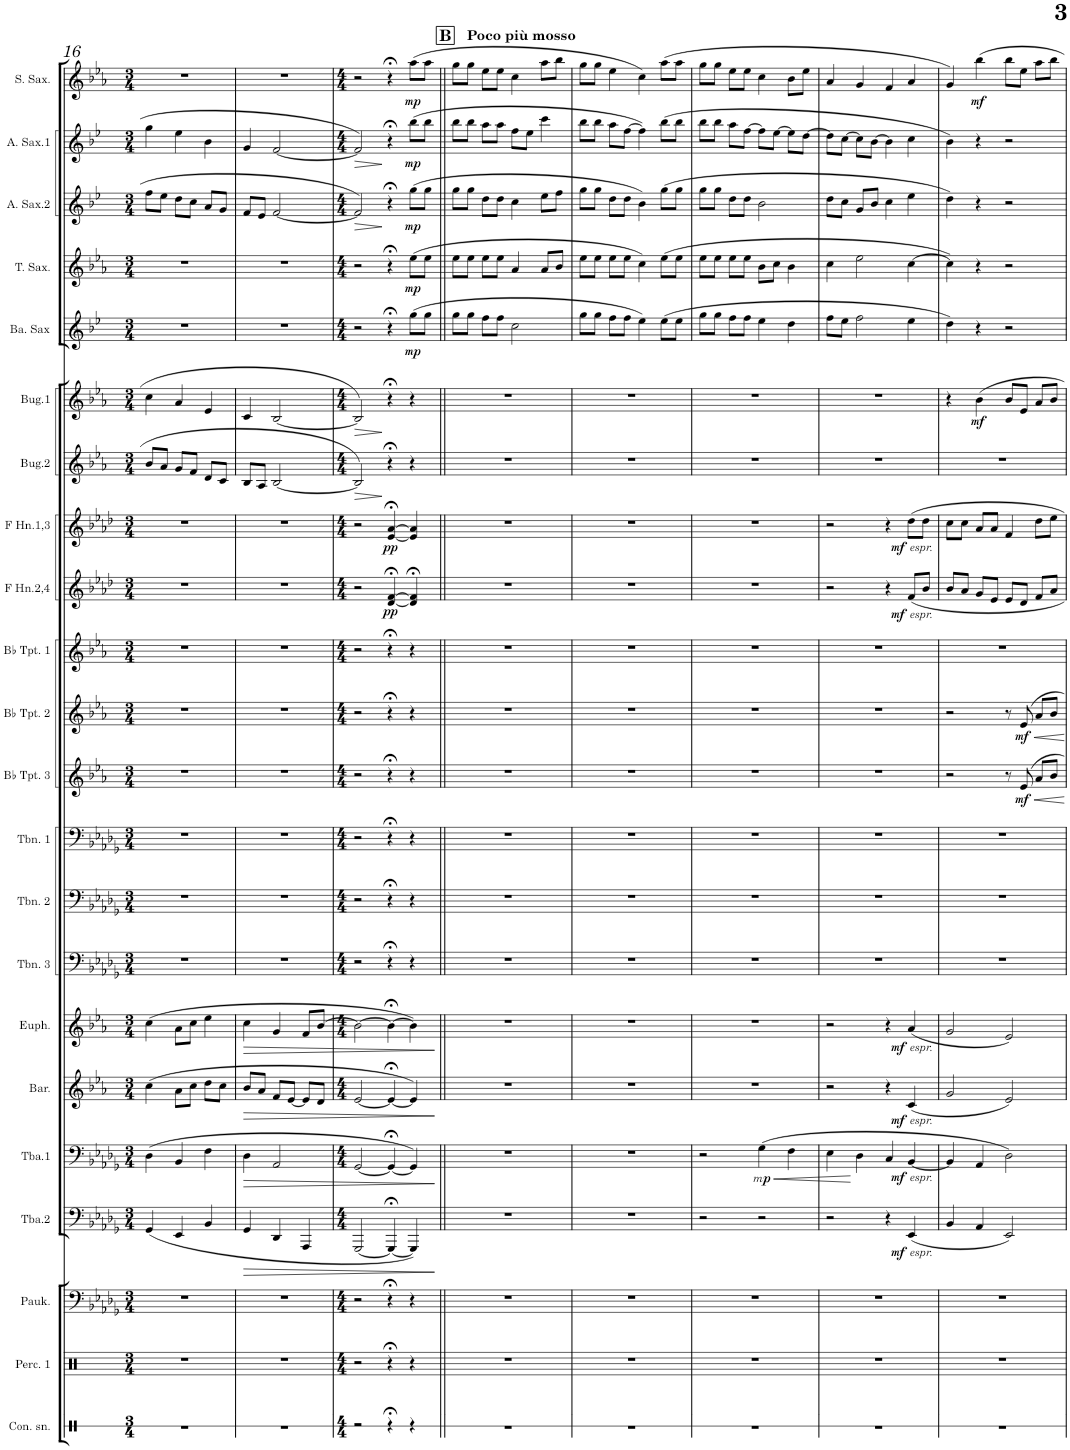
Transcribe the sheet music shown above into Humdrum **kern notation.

**kern	**kern	**kern	**kern	**dynam	**kern	**dynam	**kern	**dynam	**kern	**dynam	**kern	**dynam	**kern	**dynam	**kern	**kern	**kern	**kern	**dynam	**kern	**dynam	**kern	**kern	**dynam	**kern	**dynam	**kern	**dynam	**kern	**dynam	**kern	**dynam	**kern	**dynam	**kern	**dynam	**kern	**dynam	**kern	**dynam
*part24	*part23	*part22	*part21	*part21	*part20	*part20	*part19	*part19	*part18	*part18	*part17	*part17	*part16	*part16	*part15	*part14	*part13	*part12	*part12	*part11	*part11	*part10	*part9	*part9	*part8	*part8	*part7	*part7	*part6	*part6	*part5	*part5	*part4	*part4	*part3	*part3	*part2	*part2	*part1	*part1
*staff24	*staff23	*staff22	*staff21	*staff21	*staff20	*staff20	*staff19	*staff19	*staff18	*staff18	*staff17	*staff17	*staff16	*staff16	*staff15	*staff14	*staff13	*staff12	*staff12	*staff11	*staff11	*staff10	*staff9	*staff9	*staff8	*staff8	*staff7	*staff7	*staff6	*staff6	*staff5	*staff5	*staff4	*staff4	*staff3	*staff3	*staff2	*staff2	*staff1	*staff1
*I"Percussion 2	*I"Percussion 1	*I"Pauken	*I"Tuba in Bb	*	*I"Tuba 2	*	*I"Tuba in Eb	*	*I"Tuba 1	*	*I"Bariton	*	*I"Euphonium	*	*I"Trombone 3	*I"Trombone 2	*I"Trombone 1	*I"Trompet in Bb 3	*	*I"Trompet in Bb 2	*	*I"Trompet in Bb 1	*I"Hoorn in F 2,4	*	*I"Hoorn in F 1,3	*	*I"Bugel 2	*	*I"Bugel 1	*	*I"Bariton-saxofoon	*	*I"Tenor-saxofoon	*	*I"Alt-saxofoon 2	*	*I"Alt-saxofoon 1	*	*I"Sopraan-saxofoon	*
*I'Perc. 2	*I'Perc. 1	*I'Pauk.	*	*	*I'Tba.2	*	*	*	*I'Tba.1	*	*I'Bar.	*	*I'Euph.	*	*I'Tbn. 3	*I'Tbn. 2	*I'Tbn. 1	*	*	*	*	*	*	*	*	*	*I'Bug.2	*	*I'Bug.1	*	*I'Ba. Sax	*	*I'T. Sax.	*	*I'A. Sax.2	*	*I'A. Sax.1	*	*I'S. Sax.	*
!!LO:PB:g=z
*clefX	*clefX	*clefF4	*clefG2	*	*clefF4	*	*clefF4	*	*clefF4	*	*clefG2	*	*clefG2	*	*clefF4	*clefF4	*clefF4	*clefG2	*	*clefG2	*	*clefG2	*clefG2	*	*clefG2	*	*clefG2	*	*clefG2	*	*clefG2	*	*clefG2	*	*clefG2	*	*clefG2	*	*clefG2	*
*	*	*	*Trd15c26	*	*	*	*	*	*	*	*Trd8c14	*	*Trd8c14	*	*	*	*	*Trd1c2	*	*Trd1c2	*	*Trd1c2	*Trd4c7	*	*Trd4c7	*	*Trd1c2	*	*Trd1c2	*	*Trd12c21	*	*Trd8c14	*	*Trd5c9	*	*Trd5c9	*	*Trd1c2	*
*k[]	*k[]	*k[b-e-a-d-g-]	*k[b-e-a-]	*	*k[b-e-a-d-g-]	*	*k[b-e-a-d-g-]	*	*k[b-e-a-d-g-]	*	*k[b-e-a-]	*	*k[b-e-a-]	*	*k[b-e-a-d-g-]	*k[b-e-a-d-g-]	*k[b-e-a-d-g-]	*k[b-e-a-]	*	*k[b-e-a-]	*	*k[b-e-a-]	*k[b-e-a-d-]	*	*k[b-e-a-d-]	*	*k[b-e-a-]	*	*k[b-e-a-]	*	*k[b-e-]	*	*k[b-e-a-]	*	*k[b-e-]	*	*k[b-e-]	*	*k[b-e-a-]	*
*M3/4	*M3/4	*M3/4	*M3/4	*	*M3/4	*	*M3/4	*	*M3/4	*	*M3/4	*	*M3/4	*	*M3/4	*M3/4	*M3/4	*M3/4	*	*M3/4	*	*M3/4	*M3/4	*	*M3/4	*	*M3/4	*	*M3/4	*	*M3/4	*	*M3/4	*	*M3/4	*	*M3/4	*	*M3/4	*
=16	=16	=16	=16	=16	=16	=16	=16	=16	=16	=16	=16	=16	=16	=16	=16	=16	=16	=16	=16	=16	=16	=16	=16	=16	=16	=16	=16	=16	=16	=16	=16	=16	=16	=16	=16	=16	=16	=16	=16	=16
2.r	2.r	2.r	(4a-	.	(4GG-/	.	(4D-	.	(4D-\	.	(4cc\	.	(4cc\	.	2.r	2.r	2.r	2.r	.	2.r	.	2.r	2.r	.	2.r	.	8b-/L	.	4cc\	.	2.r	.	2.r	.	8ff\L	.	4gg\	.	2.r	.
.	.	.	.	.	.	.	.	.	.	.	.	.	.	.	.	.	.	.	.	.	.	.	.	.	.	.	8a-/J	.	.	.	.	.	.	.	8ee-\J	.	.	.	.	.
.	.	.	4f	.	4EE-/	.	4BB-	.	4BB-/	.	8a-\L	.	8a-\L	.	.	.	.	.	.	.	.	.	.	.	.	.	8g/L	.	4a-/	.	.	.	.	.	8dd\L	.	4ee-\	.	.	.
.	.	.	.	.	.	.	.	.	.	.	8cc\J	.	8cc\J	.	.	.	.	.	.	.	.	.	.	.	.	.	8f/J	.	.	.	.	.	.	.	8cc\J	.	.	.	.	.
.	.	.	4cc	.	4BB-/	.	4F	.	4F\	.	8dd\L	.	4ee-\	.	.	.	.	.	.	.	.	.	.	.	.	.	8d/L	.	4e-/	.	.	.	.	.	8a/L	.	4b-\	.	.	.
.	.	.	.	.	.	.	.	.	.	.	8cc\J	.	.	.	.	.	.	.	.	.	.	.	.	.	.	.	8c/J	.	.	.	.	.	.	.	8g/J	.	.	.	.	.
=17	=17	=17	=17	=17	=17	=17	=17	=17	=17	=17	=17	=17	=17	=17	=17	=17	=17	=17	=17	=17	=17	=17	=17	=17	=17	=17	=17	=17	=17	=17	=17	=17	=17	=17	=17	=17	=17	=17	=17	=17
!	!	!	!	!LO:HP:b	!	!LO:HP:b	!	!LO:HP:b	!	!LO:HP:b	!	!LO:HP:b	!	!LO:HP:b	!	!	!	!	!	!	!	!	!	!	!	!	!	!	!	!	!	!	!	!	!	!	!	!	!	!
2.r	2.r	2.r	4a-	>	4GG-/	>	4D-	>	4D-\	>	8b-/L	>	4cc\	>	2.r	2.r	2.r	2.r	.	2.r	.	2.r	2.r	.	2.r	.	8B-/L	.	4c/	.	2.r	.	2.r	.	8f/L	.	4g/	.	2.r	.
.	.	.	.	.	.	.	.	.	.	.	8a-/J	.	.	.	.	.	.	.	.	.	.	.	.	.	.	.	8A-/J	.	.	.	.	.	.	.	8e-/J	.	.	.	.	.
.	.	.	4e-	.	4DD-/	.	2AA-	.	2AA-/	.	8f/L	.	4g/	.	.	.	.	.	.	.	.	.	.	.	.	.	[2B-/	.	[2B-/	.	.	.	.	.	[2f/	.	[2f/	.	.	.
.	.	.	.	.	.	.	.	.	.	.	[8e-/J	.	.	.	.	.	.	.	.	.	.	.	.	.	.	.	.	.	.	.	.	.	.	.	.	.	.	.	.	.
.	.	.	4B-	.	4AAA-/	.	.	.	.	.	8e-/L]	.	8f/L	.	.	.	.	.	.	.	.	.	.	.	.	.	.	.	.	.	.	.	.	.	.	.	.	.	.	.
.	.	.	.	.	.	.	.	.	.	.	8d/J	.	[8b-/J	.	.	.	.	.	.	.	.	.	.	.	.	.	.	.	.	.	.	.	.	.	.	.	.	.	.	.
=18	=18	=18	=18	=18	=18	=18	=18	=18	=18	=18	=18	=18	=18	=18	=18	=18	=18	=18	=18	=18	=18	=18	=18	=18	=18	=18	=18	=18	=18	=18	=18	=18	=18	=18	=18	=18	=18	=18	=18	=18
*M4/4	*M4/4	*M4/4	*M4/4	*	*M4/4	*	*M4/4	*	*M4/4	*	*M4/4	*	*M4/4	*	*M4/4	*M4/4	*M4/4	*M4/4	*	*M4/4	*	*M4/4	*M4/4	*	*M4/4	*	*M4/4	*	*M4/4	*	*M4/4	*	*M4/4	*	*M4/4	*	*M4/4	*	*M4/4	*
!	!	!	!	!	!	!	!	!	!	!	!	!	!	!	!	!	!	!	!	!	!	!	!	!	!	!	!	!LO:HP:b	!	!LO:HP:b	!	!	!	!	!	!LO:HP:b	!	!LO:HP:b	!	!
2r	2r	2r	1A-)	.	[2GGG-/	.	[2GG-	.	[2GG-/	.	[2e-/	.	2b-\_	.	2r	2r	2r	2r	.	2r	.	2r	2r	.	2r	.	2B-/]	>	2B-/]	>	2r	.	2r	.	2f/]	>	2f/]	>	2r	.
!	!	!	!	!	!	!	!	!	!	!	!	!	!	!	!	!	!	!	!	!	!	!	!	!LO:DY:b	!	!LO:DY:b	!	!	!	!	!	!	!	!	!	!	!	!	!	!
4r;<	4r;<	4r;<	.	.	4GGG-;</_	.	4GG-;<_	.	4GG-;</_	.	4e-;</_	.	4b-;<\_	.	4r;<	4r;<	4r;<	4r;<	.	4r;<	.	4r;<	[4d-/;< [4f/;<	pp	[4e-/;< [4a-/;<	pp	4r;<	]	4r;<	]	4r;<	.	4r;<	.	4r;<	]	4r;<	]	4r;<	.
!	!	!	!	!	!	!	!	!	!	!	!	!	!	!	!	!	!	!	!	!	!	!	!	!	!	!	!	!	!	!	!	!LO:DY:b	!	!LO:DY:b	!	!LO:DY:b	!	!LO:DY:b	!	!LO:DY:b
4r	4r	4r	.	.	4GGG-/])	.	4GG-])	.	4GG-/])	.	4e-/])	.	4b-\])	.	4r	4r	4r	4r	.	4r	.	4r	4d-/];< 4f/];<	.	4e-/] 4a-/]	.	4r	.	4r	.	(8gg\L	mp	(8ee-\L	mp	(8gg\L	mp	(8bb-\L	mp	(8aa-\L	mp
.	.	.	.	.	.	.	.	.	.	.	.	.	.	.	.	.	.	.	.	.	.	.	.	.	.	.	.	.	.	.	8gg\J	.	8ee-\J	.	8gg\J	.	8bb-\J	.	8aa-\J	.
.	.	.	.	]	.	]	.	]	.	]	.	]	.	]	.	.	.	.	.	.	.	.	.	.	.	.	.	.	.	.	.	.	.	.	.	.	.	.	.	.
=19||	=19||	=19||	=19||	=19||	=19||	=19||	=19||	=19||	=19||	=19||	=19||	=19||	=19||	=19||	=19||	=19||	=19||	=19||	=19||	=19||	=19||	=19||	=19||	=19||	=19||	=19||	=19||	=19||	=19||	=19||	=19||	=19||	=19||	=19||	=19||	=19||	=19||	=19||	=19||	=19||
!!LO:REH:place=s1:a:B:cj:fs=14:t=B
!	!	!	!	!	!	!	!	!	!	!	!	!	!	!	!	!	!	!	!	!	!	!	!	!	!	!	!	!	!	!	!	!	!	!	!	!	!	!	!LO:TX:a:B:t=Poco più mosso	!
1r	1r	1r	1r	.	1r	.	1r	.	1r	.	1r	.	1r	.	1r	1r	1r	1r	.	1r	.	1r	1r	.	1r	.	1r	.	1r	.	8gg\L	.	8ee-\L	.	8gg\L	.	8bb-\L	.	8gg\L	.
.	.	.	.	.	.	.	.	.	.	.	.	.	.	.	.	.	.	.	.	.	.	.	.	.	.	.	.	.	.	.	8gg\J	.	8ee-\J	.	8gg\J	.	8bb-\J	.	8gg\J	.
.	.	.	.	.	.	.	.	.	.	.	.	.	.	.	.	.	.	.	.	.	.	.	.	.	.	.	.	.	.	.	8ff\L	.	8ee-\L	.	8dd\L	.	8aa\L	.	8ee-\L	.
.	.	.	.	.	.	.	.	.	.	.	.	.	.	.	.	.	.	.	.	.	.	.	.	.	.	.	.	.	.	.	8ff\J	.	8ee-\J	.	8dd\J	.	8aa\J	.	8ee-\J	.
.	.	.	.	.	.	.	.	.	.	.	.	.	.	.	.	.	.	.	.	.	.	.	.	.	.	.	.	.	.	.	2cc\	.	4a-/	.	4cc\	.	8ff\L	.	4cc\	.
.	.	.	.	.	.	.	.	.	.	.	.	.	.	.	.	.	.	.	.	.	.	.	.	.	.	.	.	.	.	.	.	.	.	.	.	.	8ee-\J	.	.	.
.	.	.	.	.	.	.	.	.	.	.	.	.	.	.	.	.	.	.	.	.	.	.	.	.	.	.	.	.	.	.	.	.	8a-/L	.	8ee-\L	.	4ccc\	.	8aa-\L	.
.	.	.	.	.	.	.	.	.	.	.	.	.	.	.	.	.	.	.	.	.	.	.	.	.	.	.	.	.	.	.	.	.	8b-/J	.	8ff\J	.	.	.	8bb-\J	.
=20	=20	=20	=20	=20	=20	=20	=20	=20	=20	=20	=20	=20	=20	=20	=20	=20	=20	=20	=20	=20	=20	=20	=20	=20	=20	=20	=20	=20	=20	=20	=20	=20	=20	=20	=20	=20	=20	=20	=20	=20
1r	1r	1r	1r	.	1r	.	1r	.	1r	.	1r	.	1r	.	1r	1r	1r	1r	.	1r	.	1r	1r	.	1r	.	1r	.	1r	.	8gg\L	.	8ee-\L	.	8gg\L	.	8bb-\L	.	8gg\L	.
.	.	.	.	.	.	.	.	.	.	.	.	.	.	.	.	.	.	.	.	.	.	.	.	.	.	.	.	.	.	.	8gg\J	.	8ee-\J	.	8gg\J	.	8bb-\J	.	8gg\J	.
.	.	.	.	.	.	.	.	.	.	.	.	.	.	.	.	.	.	.	.	.	.	.	.	.	.	.	.	.	.	.	8ff\L	.	8ee-\L	.	8dd\L	.	8aa\L	.	4ee-\	.
.	.	.	.	.	.	.	.	.	.	.	.	.	.	.	.	.	.	.	.	.	.	.	.	.	.	.	.	.	.	.	8ff\J	.	8ee-\J	.	8dd\J	.	[8ff\J	.	.	.
.	.	.	.	.	.	.	.	.	.	.	.	.	.	.	.	.	.	.	.	.	.	.	.	.	.	.	.	.	.	.	4ee-\)	.	4cc\)	.	4b-\)	.	4ff\])	.	4cc\)	.
.	.	.	.	.	.	.	.	.	.	.	.	.	.	.	.	.	.	.	.	.	.	.	.	.	.	.	.	.	.	.	(8ee-\L	.	(8ee-\L	.	(8gg\L	.	(8bb-\L	.	(8aa-\L	.
.	.	.	.	.	.	.	.	.	.	.	.	.	.	.	.	.	.	.	.	.	.	.	.	.	.	.	.	.	.	.	8ee-\J	.	8ee-\J	.	8gg\J	.	8bb-\J	.	8aa-\J	.
=21	=21	=21	=21	=21	=21	=21	=21	=21	=21	=21	=21	=21	=21	=21	=21	=21	=21	=21	=21	=21	=21	=21	=21	=21	=21	=21	=21	=21	=21	=21	=21	=21	=21	=21	=21	=21	=21	=21	=21	=21
1r	1r	1r	2r	.	2r	.	2r	.	2r	.	1r	.	1r	.	1r	1r	1r	1r	.	1r	.	1r	1r	.	1r	.	1r	.	1r	.	8gg\L	.	8ee-\L	.	8gg\L	.	8bb-\L	.	8gg\L	.
.	.	.	.	.	.	.	.	.	.	.	.	.	.	.	.	.	.	.	.	.	.	.	.	.	.	.	.	.	.	.	8gg\J	.	8ee-\J	.	8gg\J	.	8bb-\J	.	8gg\J	.
.	.	.	.	.	.	.	.	.	.	.	.	.	.	.	.	.	.	.	.	.	.	.	.	.	.	.	.	.	.	.	8ff\L	.	8ee-\L	.	8dd\L	.	8aa\L	.	8ee-\L	.
.	.	.	.	.	.	.	.	.	.	.	.	.	.	.	.	.	.	.	.	.	.	.	.	.	.	.	.	.	.	.	8ff\J	.	8ee-\J	.	8dd\J	.	[8ff\J	.	8ee-\J	.
!	!	!	!	!	!	!	!	!LO:HP:b	!	!LO:HP:b	!	!	!	!	!	!	!	!	!	!	!	!	!	!	!	!	!	!	!	!	!	!	!	!	!	!	!	!	!	!
!	!	!	!	!	!	!	!	!LO:DY:n=1:b	!	!	!	!	!	!	!	!	!	!	!	!	!	!	!	!	!	!	!	!	!	!	!	!	!	!	!	!	!	!	!	!
!	!	!	!	!	!	!	!	!LO:DY:n=2:b	!	!LO:DY:n=1:b	!	!	!	!	!	!	!	!	!	!	!	!	!	!	!	!	!	!	!	!	!	!	!	!	!	!	!	!	!	!
!	!	!	!	!	!	!	!	!	!	!LO:DY:n=2:b	!	!	!	!	!	!	!	!	!	!	!	!	!	!	!	!	!	!	!	!	!	!	!	!	!	!	!	!	!	!
.	.	.	2r	.	2r	.	(4G-	< other-dynamics p	(4G-\	< other-dynamics p	.	.	.	.	.	.	.	.	.	.	.	.	.	.	.	.	.	.	.	.	4ee-\	.	8b-\L	.	2b-\	.	8ff\L]	.	4cc\	.
.	.	.	.	.	.	.	.	.	.	.	.	.	.	.	.	.	.	.	.	.	.	.	.	.	.	.	.	.	.	.	.	.	8cc\J	.	.	.	[8ee-\J	.	.	.
.	.	.	.	.	.	.	4F	.	4F\	.	.	.	.	.	.	.	.	.	.	.	.	.	.	.	.	.	.	.	.	.	4dd\	.	4b-\	.	.	.	8ee-\L]	.	8b-\L	.
.	.	.	.	.	.	.	.	.	.	.	.	.	.	.	.	.	.	.	.	.	.	.	.	.	.	.	.	.	.	.	.	.	.	.	.	.	[8dd\J	.	8ee-\J	.
=22	=22	=22	=22	=22	=22	=22	=22	=22	=22	=22	=22	=22	=22	=22	=22	=22	=22	=22	=22	=22	=22	=22	=22	=22	=22	=22	=22	=22	=22	=22	=22	=22	=22	=22	=22	=22	=22	=22	=22	=22
1r	1r	1r	2r	.	2r	.	4E-	.	4E-\	.	2r	.	2r	.	1r	1r	1r	1r	.	1r	.	1r	2r	.	2r	.	1r	.	1r	.	8ff\L	.	4cc\	.	8dd\L	.	8dd\L]	.	4a-/	.
.	.	.	.	.	.	.	.	.	.	.	.	.	.	.	.	.	.	.	.	.	.	.	.	.	.	.	.	.	.	.	8ee-\J	.	.	.	8cc\J	.	[8cc\J	.	.	.
.	.	.	.	.	.	.	4D-	[	4D-\	[	.	.	.	.	.	.	.	.	.	.	.	.	.	.	.	.	.	.	.	.	2ff\	.	2ee-\	.	8g/L	.	8cc\L]	.	4g/	.
.	.	.	.	.	.	.	.	.	.	.	.	.	.	.	.	.	.	.	.	.	.	.	.	.	.	.	.	.	.	.	.	.	.	.	8b-/J	.	[8b-\J	.	.	.
.	.	.	4r	.	4r	.	4C	.	4C/	.	4r	.	4r	.	.	.	.	.	.	.	.	.	4r	.	4r	.	.	.	.	.	.	.	.	.	4cc\	.	4b-\]	.	4f/	.
!	!	!	!	!LO:DY:b	!	!	!	!	!	!	!	!	!	!	!	!	!	!	!	!	!	!	!	!	!	!	!	!	!	!	!	!	!	!	!	!	!	!	!	!
!	!	!	!	!LO:DY:n=1:b	!	!LO:DY:b	!	!	!	!	!	!	!	!	!	!	!	!	!	!	!	!	!	!	!	!	!	!	!	!	!	!	!	!	!	!	!	!	!	!
!	!	!	!	!	!	!LO:DY:n=1:b	!	!LO:DY:b	!	!	!	!	!	!	!	!	!	!	!	!	!	!	!	!	!	!	!	!	!	!	!	!	!	!	!	!	!	!	!	!
!	!	!	!	!	!	!	!	!LO:DY:n=1:b	!	!LO:DY:b	!	!	!	!	!	!	!	!	!	!	!	!	!	!	!	!	!	!	!	!	!	!	!	!	!	!	!	!	!	!
!	!	!	!	!	!	!	!	!	!	!LO:DY:n=1:b	!	!LO:DY:b	!	!	!	!	!	!	!	!	!	!	!	!	!	!	!	!	!	!	!	!	!	!	!	!	!	!	!	!
!	!	!	!	!	!	!	!	!	!	!	!	!LO:DY:n=1:b	!	!LO:DY:b	!	!	!	!	!	!	!	!	!	!	!	!	!	!	!	!	!	!	!	!	!	!	!	!	!	!
!	!	!	!	!	!	!	!	!	!	!	!	!	!	!LO:DY:n=1:b	!	!	!	!	!	!	!	!	!	!LO:DY:b	!	!	!	!	!	!	!	!	!	!	!	!	!	!	!	!
!	!	!	!	!	!	!	!	!	!	!	!	!	!	!	!	!	!	!	!	!	!	!	!	!LO:DY:n=1:b	!	!LO:DY:b	!	!	!	!	!	!	!	!	!	!	!	!	!	!
!	!	!	!	!	!	!	!	!	!	!	!	!	!	!	!	!	!	!	!	!	!	!	!	!	!	!LO:DY:n=1:b	!	!	!	!	!	!	!	!	!	!	!	!	!	!
.	.	.	(4f	mf other-dynamics	(4EE-/	mf other-dynamics	[4BB-	mf other-dynamics	[4BB-/	mf other-dynamics	(4c/	mf other-dynamics	(4a-/	mf other-dynamics	.	.	.	.	.	.	.	.	8f/L	mf other-dynamics	8dd-\L	mf other-dynamics	.	.	.	.	4ee-\	.	[4cc\	.	4ee-\	.	4cc\	.	4a-/	.
.	.	.	.	.	.	.	.	.	.	.	.	.	.	.	.	.	.	.	.	.	.	.	8b-/J	.	8dd-\J	.	.	.	.	.	.	.	.	.	.	.	.	.	.	.
=23	=23	=23	=23	=23	=23	=23	=23	=23	=23	=23	=23	=23	=23	=23	=23	=23	=23	=23	=23	=23	=23	=23	=23	=23	=23	=23	=23	=23	=23	=23	=23	=23	=23	=23	=23	=23	=23	=23	=23	=23
1r	1r	1r	4cc	.	4BB-/	.	4BB-]	.	4BB-/]	.	2g/	.	2g/	.	1r	1r	1r	2r	.	2r	.	1r	8b-/L	.	8cc\L	.	1r	.	4r	.	4dd\)	.	4cc\])	.	4dd\)	.	4b-\)	.	4g/)	.
.	.	.	.	.	.	.	.	.	.	.	.	.	.	.	.	.	.	.	.	.	.	.	8a-/J	.	8cc\J	.	.	.	.	.	.	.	.	.	.	.	.	.	.	.
!	!	!	!	!	!	!	!	!	!	!	!	!	!	!	!	!	!	!	!	!	!	!	!	!	!	!	!	!	!	!LO:DY:b	!	!	!	!	!	!	!	!	!	!LO:DY:b
.	.	.	4b-	.	4AA-/	.	4AA-	.	4AA-/	.	.	.	.	.	.	.	.	.	.	.	.	.	8g/L	.	8a-/L	.	.	.	4b-\	mf	4r	.	4r	.	4r	.	4r	.	4bb-\	mf
.	.	.	.	.	.	.	.	.	.	.	.	.	.	.	.	.	.	.	.	.	.	.	8e-/J	.	8a-/J	.	.	.	.	.	.	.	.	.	.	.	.	.	.	.
.	.	.	2f)	.	2EE-/)	.	2D-)	.	2D-\)	.	2e-/)	.	2e-/)	.	.	.	.	8r	.	8r	.	.	8e-/L	.	4f/	.	.	.	8b-/L	.	2r	.	2r	.	2r	.	2r	.	8bb-\L	.
!	!	!	!	!	!	!	!	!	!	!	!	!	!	!	!	!	!	!	!LO:DY:b	!	!LO:DY:b	!	!	!	!	!	!	!	!	!	!	!	!	!	!	!	!	!	!	!
.	.	.	.	.	.	.	.	.	.	.	.	.	.	.	.	.	.	8e-/	mf	8e-/	mf	.	8d-/J	.	.	.	.	.	8e-/J	.	.	.	.	.	.	.	.	.	8ee-\J	.
.	.	.	.	.	.	.	.	.	.	.	.	.	.	.	.	.	.	8a-/L	.	8a-/L	.	.	8f/L	.	8dd-\L	.	.	.	8a-/L	.	.	.	.	.	.	.	.	.	8aa-\L	.
.	.	.	.	.	.	.	.	.	.	.	.	.	.	.	.	.	.	8b-/J	.	8b-/J	.	.	8a-/J	.	8ee-\J	.	.	.	8b-/J	.	.	.	.	.	.	.	.	.	8bb-\J	.
=	=	=	=	=	=	=	=	=	=	=	=	=	=	=	=	=	=	=	=	=	=	=	=	=	=	=	=	=	=	=	=	=	=	=	=	=	=	=	=	=
*-	*-	*-	*-	*-	*-	*-	*-	*-	*-	*-	*-	*-	*-	*-	*-	*-	*-	*-	*-	*-	*-	*-	*-	*-	*-	*-	*-	*-	*-	*-	*-	*-	*-	*-	*-	*-	*-	*-	*-	*-
